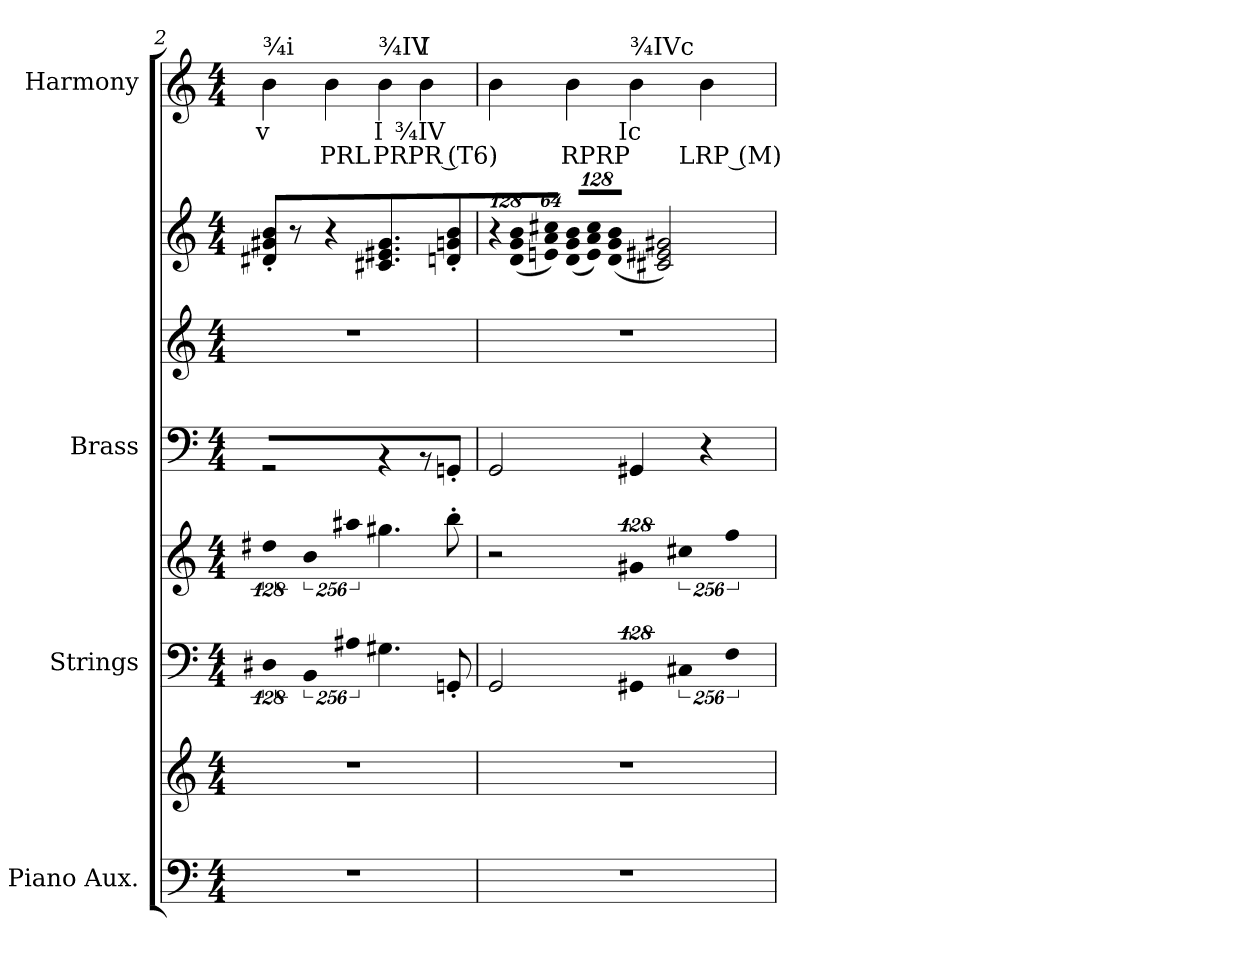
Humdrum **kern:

**kern	**kern	**kern	**kern	**kern	**kern	**kern	**kern	**text
*part4	*part4	*part3	*part3	*part2	*part2	*part2	*part1	*part1
*staff8	*staff7	*staff6	*staff5	*staff4	*staff3	*staff2	*staff1	*staff1
*I"Piano Aux.	*	*I"Strings	*	*I"Brass	*	*	*I"Harmony	*
*I'Pno. Aux.	*	*I'Str.	*	*I'Br.	*	*	*I'Hrm.	*
*clefF4	*clefG2	*clefF4	*clefG2	*clefF4	*clefG2	*clefG2	*clefG2	*
*k[]	*k[]	*k[]	*k[]	*k[]	*k[]	*k[]	*k[]	*
*M4/4	*M4/4	*M4/4	*M4/4	*M4/4	*M4/4	*M4/4	*M4/4	*
=2	=2	=2	=2	=2	=2	=2	=2	=2
!	!	!	!	!	!	!	!LO:TX:b:cj:t=v	!
!	!	!	!	!	!	!	!LO:TX:t=¾i	!
!	!	!LO:N:vis=4	!LO:N:vis=4	!	!	!	!	!
1r	1r	512%85D#Xi\	512%85dd#Xi\	2r	1r	8d#Xi/' 8g#Xi' 8bi'L	4bi	.
.	.	.	.	.	.	8r	.	.
!	!	!LO:N:vis=4	!LO:N:vis=4	!	!	!	!	!
.	.	1024%171BBi/	1024%171bi\	.	.	.	.	.
!	!	!	!	!	!	!	!	!LO:LY:b:color=#000000
.	.	.	.	.	.	4r	4bi	PRL
!	!	!LO:N:vis=4	!LO:N:vis=4	!	!	!	!	!
.	.	1024%171A#Xi\	1024%171aa#Xi\	.	.	.	.	.
!	!	!	!	!	!	!	!LO:TX:b:cj:t=I	!
!	!	!	!	!	!	!	!LO:TX:t=¾IV	!
!	!	!	!	!	!	!	!	!LO:LY:b:color=#000000
.	.	4.G#Xi\	4.gg#Xi\	4r	.	4.c#Xi/ 4.e#Xi 4.g#i	4bi	PRPR (T6)
!	!	!	!	!	!	!	!LO:TX:b:cj:t=¾IV	!
!	!	!	!	!	!	!	!LO:TX:t=I	!
.	.	.	.	8r	.	.	4bi	.
.	.	8GGn'i/	8bb'i\	8GGn'i/J	.	8dni/' 8gni' 8bi'	.	.
!!LO:LB:g=z
=3	=3	=3	=3	=3	=3	=3	=3	=3
*	*	*	*	*	*	*Xbrackettup	*	*
!	!	!	!	!	!	!LO:N:vis=8	!	!
1r	1r	2GGi/	2r	2GGi/	1r	1024%85r	4bi	.
!	!	!	!	!	!	!LO:N:vis=8	!	!
.	.	.	.	.	.	(1024%85di/ 1024%85gi 1024%85bi	.	.
!	!	!	!	!	!	!LO:N:vis=8	!	!
.	.	.	.	.	.	512%43eni/ 512%43ai 512%43cc#XiJ)	.	.
!	!	!	!	!	!	!LO:N:vis=8	!	!
!	!	!	!	!	!	!	!	!LO:LY:b:color=#000000
.	.	.	.	.	.	(1024%85di/ 1024%85gi 1024%85biL	4bi	RPRP
!	!	!	!	!	!	!LO:N:vis=8	!	!
.	.	.	.	.	.	1024%85ei/ 1024%85ai 1024%85cc#i)	.	.
!	!	!	!	!	!	!LO:N:vis=8	!	!
.	.	.	.	.	.	(512%43di/ 512%43gi 512%43biJ	.	.
!	!	!	!	!	!	!	!LO:TX:b:cj:t=Ic	!
!	!	!	!	!	!	!	!LO:TX:t=¾IVc	!
!	!	!LO:N:vis=4	!LO:N:vis=4	!	!	!	!	!
.	.	512%85GG#Xi/	512%85g#Xi/	4GG#Xi/	.	2c#Xi/ 2e#Xi 2g#Xi)	4bi	.
!	!	!LO:N:vis=4	!LO:N:vis=4	!	!	!	!	!
.	.	1024%171C#Xi/	1024%171cc#Xi\	.	.	.	.	.
!	!	!	!	!	!	!	!	!LO:LY:b:color=#000000
.	.	.	.	4r	.	.	4bi	LRP (M)
!	!	!LO:N:vis=4	!LO:N:vis=4	!	!	!	!	!
.	.	1024%171Fi\	1024%171ffi\	.	.	.	.	.
=	=	=	=	=	=	=	=	=
*-	*-	*-	*-	*-	*-	*-	*-	*-
